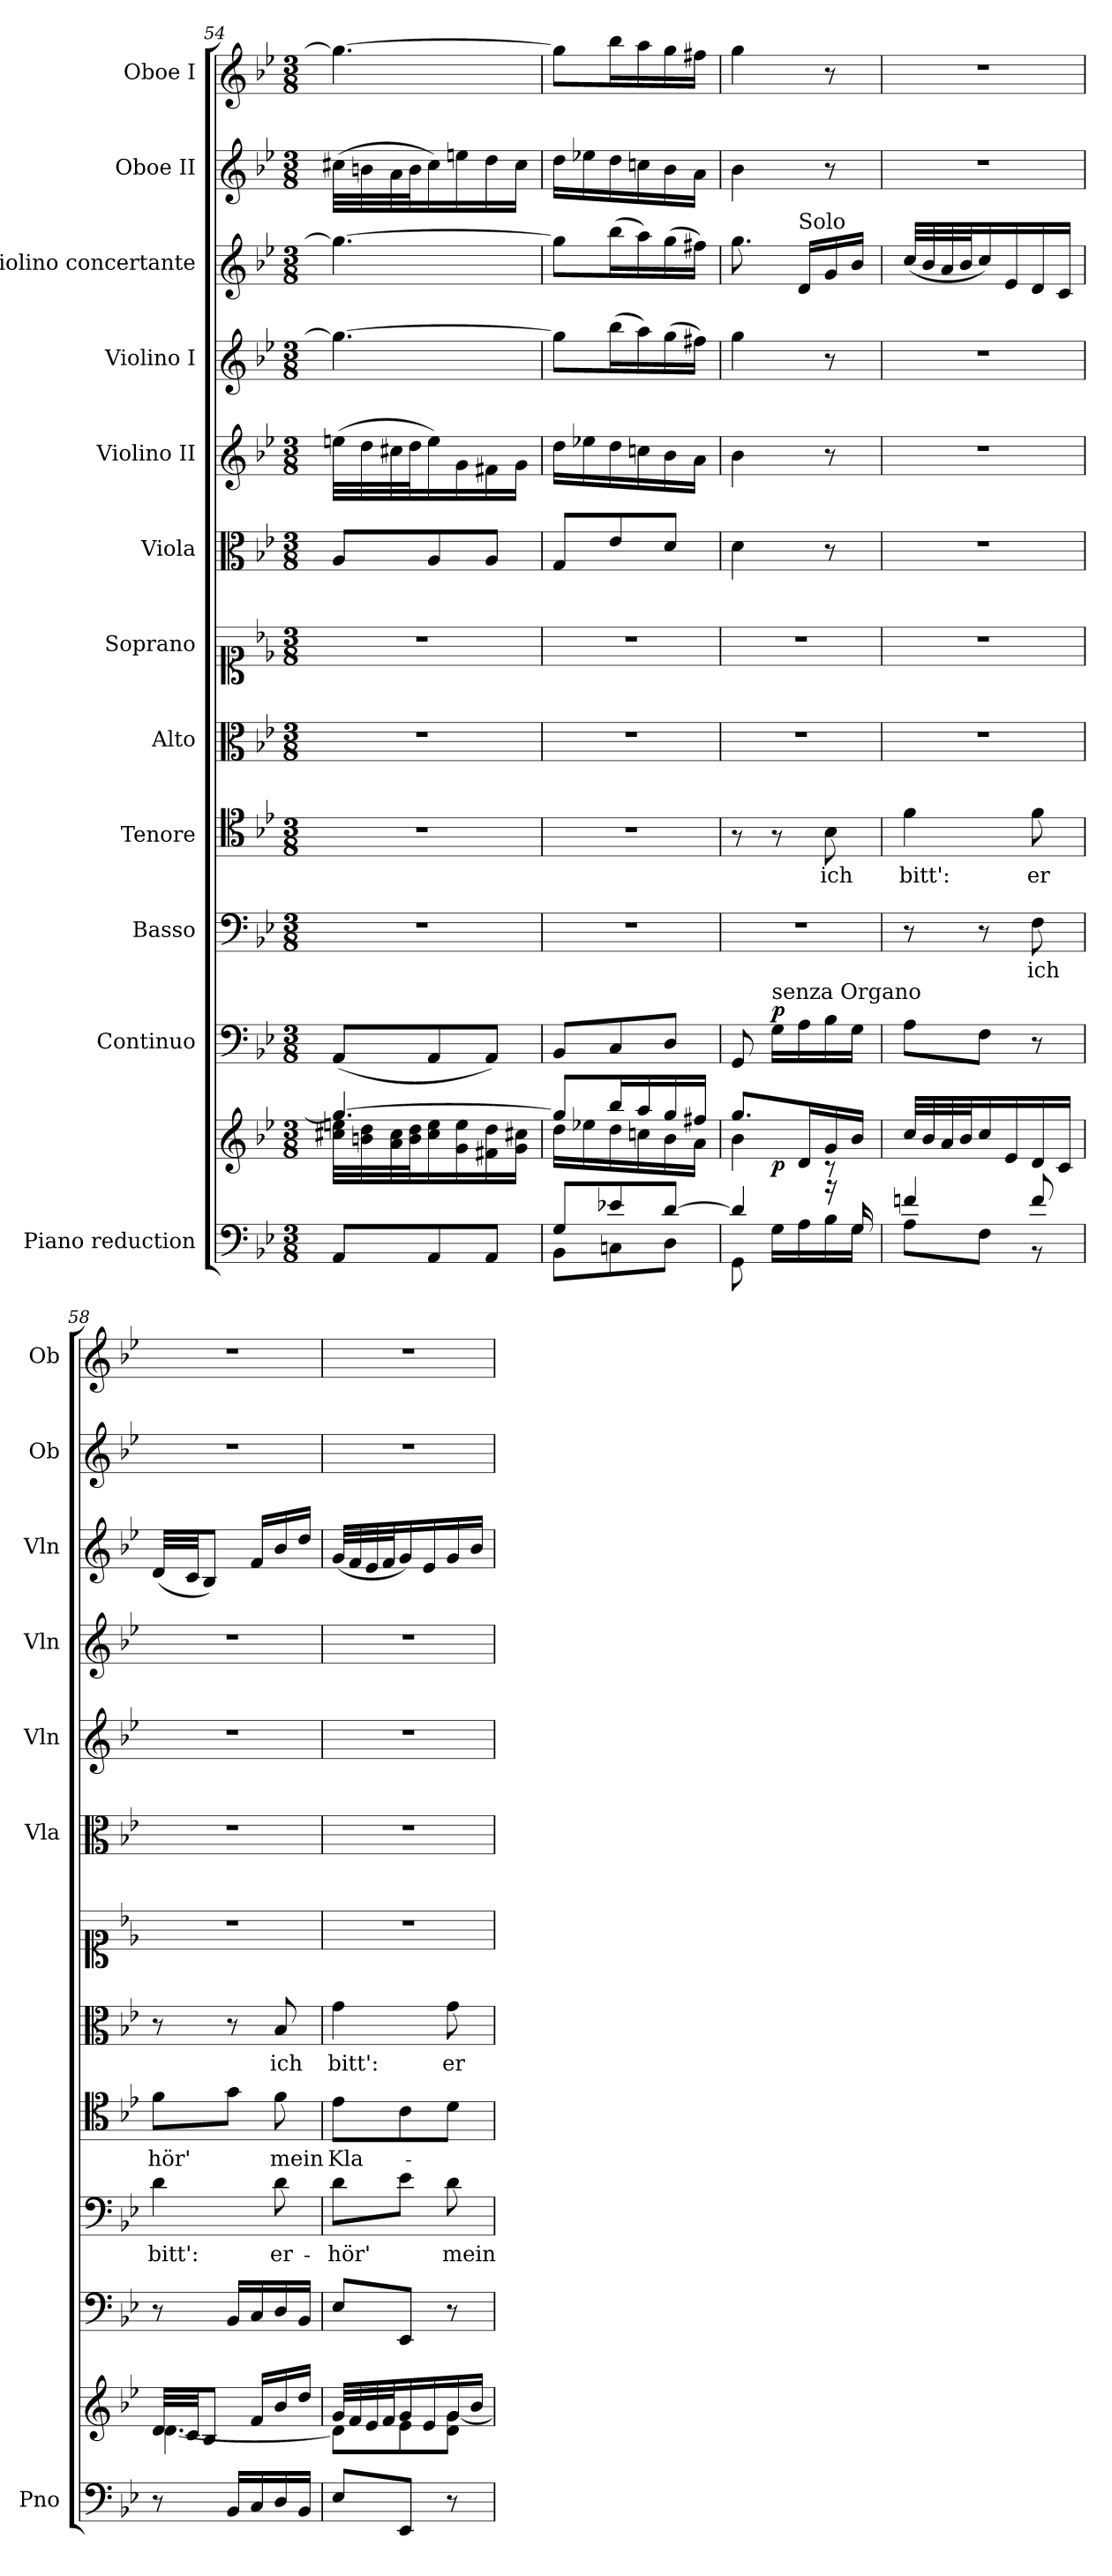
**kern	**kern	**dynam	**kern	**dynam	**kern	**text	**kern	**text	**kern	**text	**kern	**kern	**kern	**kern	**kern	**kern	**kern
*part12	*part12	*part12	*part11	*part11	*part10	*part10	*part9	*part9	*part8	*part8	*part7	*part6	*part5	*part4	*part3	*part2	*part1
*staff13	*staff12	*staff12/13	*staff11	*staff11	*staff10	*staff10	*staff9	*staff9	*staff8	*staff8	*staff7	*staff6	*staff5	*staff4	*staff3	*staff2	*staff1
*I"Piano reduction	*	*	*I"Continuo	*	*I"Basso	*	*I"Tenore	*	*I"Alto	*	*I"Soprano	*I"Viola	*I"Violino II	*I"Violino I	*I"Violino concertante	*I"Oboe II	*I"Oboe I
*I'Pno	*	*	*	*	*	*	*	*	*	*	*	*I'Vla	*I'Vln	*I'Vln	*I'Vln	*I'Ob	*I'Ob
*clefF4	*clefG2	*	*clefF4	*	*clefF4	*	*clefC4	*	*clefC3	*	*clefC1	*clefC3	*clefG2	*clefG2	*clefG2	*clefG2	*clefG2
*k[b-e-]	*k[b-e-]	*	*k[b-e-]	*	*k[b-e-]	*	*k[b-e-]	*	*k[b-e-]	*	*k[b-e-]	*k[b-e-]	*k[b-e-]	*k[b-e-]	*k[b-e-]	*k[b-e-]	*k[b-e-]
*M3/8	*M3/8	*	*M3/8	*	*M3/8	*	*M3/8	*	*M3/8	*	*M3/8	*M3/8	*M3/8	*M3/8	*M3/8	*M3/8	*M3/8
=54	=54	=54	=54	=54	=54	=54	=54	=54	=54	=54	=54	=54	=54	=54	=54	=54	=54
*	*^	*	*	*	*	*	*	*	*	*	*	*	*	*	*	*	*
8AA/L	4.gg/_	32cc#X\ 32een\LLL	.	(8AA/L	.	4.r	.	4.r	.	4.r	.	4.r	8A/L	(32een\LLL	4.gg\_	4.gg\_	(32cc#X\LLL	4.gg\_
.	.	32bn\ 32dd\	.	.	.	.	.	.	.	.	.	.	.	32dd\	.	.	32bn\	.
.	.	32a\ 32cc#\	.	.	.	.	.	.	.	.	.	.	.	32cc#X\	.	.	32a\	.
.	.	32b\ 32dd\J	.	.	.	.	.	.	.	.	.	.	.	32dd\J	.	.	32b\J	.
8AA/	.	16cc#\ 16ee\	.	8AA/	.	.	.	.	.	.	.	.	8A/	16ee\)	.	.	16cc#\)	.
.	.	16g\ 16ee\	.	.	.	.	.	.	.	.	.	.	.	16g\	.	.	16een\	.
8AA/J	.	16f#X\ 16dd\	.	8AA/J)	.	.	.	.	.	.	.	.	8A/J	16f#X\	.	.	16dd\	.
.	.	16g\ 16cc#X\JJ	.	.	.	.	.	.	.	.	.	.	.	16g\JJ	.	.	16cc#\JJ	.
=55	=55	=55	=55	=55	=55	=55	=55	=55	=55	=55	=55	=55	=55	=55	=55	=55	=55	=55
*^	*	*	*	*	*	*	*	*	*	*	*	*	*	*	*	*	*	*
8G/L	8BB-\L	8gg/L]	16dd\LL	.	8BB-/L	.	4.r	.	4.r	.	4.r	.	4.r	8G/L	16dd\LL	8gg\L]	8gg\L]	16dd\LL	8gg\L]
.	.	.	16ee-X\	.	.	.	.	.	.	.	.	.	.	.	16ee-X\	.	.	16ee-X\	.
8e-X/	8Cn\	16bb-/L	16dd\	.	8C/	.	.	.	.	.	.	.	.	8e-/	16dd\	(16bb-\L	(16bb-\L	16dd\	16bb-\L
.	.	16aa/	16ccn\	.	.	.	.	.	.	.	.	.	.	.	16ccn\	16aa\)	16aa\)	16ccn\	16aa\
[8d/J	8D\J	16gg/	16b-\	.	8D/J	.	.	.	.	.	.	.	.	8d/J	16b-\	(16gg\	(16gg\	16b-\	16gg\
.	.	16ff#X/JJ	16a\JJ	.	.	.	.	.	.	.	.	.	.	.	16a\JJ	16ff#X\JJ)	16ff#X\JJ)	16a\JJ	16ff#X\JJ
=56	=56	=56	=56	=56	=56	=56	=56	=56	=56	=56	=56	=56	=56	=56	=56	=56	=56	=56	=56
*	*	*	*^	*	*	*	*	*	*	*	*	*	*	*	*	*	*	*	*
4d/]	8GG\	8.gg/L	4b-\	8ryy	.	8GG/	.	4.r	.	8r	.	4.r	.	4.r	4d\	4b-\	4gg\	8.gg\	4b-\	4gg\
!	!	!	!	!	!	!LO:TX:a:t=senza Organo	!	!	!	!	!	!	!	!	!	!	!	!	!	!
!	!	!	!	!	!LO:DY:b	!	!LO:DY:a	!	!	!	!	!	!	!	!	!	!	!	!	!
.	16G\LL	.	.	4ryy	p	16G\LL	p	.	.	8r	.	.	.	.	.	.	.	.	.	.
!	!	!	!	!	!	!	!	!	!	!	!	!	!	!	!	!	!	!LO:TX:a:t=Solo	!	!
.	16A\	16d/L	.	.	.	16A\	.	.	.	.	.	.	.	.	.	.	.	16d/LL	.	.
!	!	!	!	!	!	!	!	!	!	!	!LO:LY:b	!	!	!	!	!	!	!	!	!
16r	16B-\	16g/	8r	.	.	16B-\	.	.	.	8B-\	ich	.	.	.	8r	8r	8r	16g/	8r	8r
16G/	16G\JJ	16b-/JJ	.	.	.	16G\JJ	.	.	.	.	.	.	.	.	.	.	.	16b-/JJ	.	.
!!LO:PB:g=z
=57	=57	=57	=57	=57	=57	=57	=57	=57	=57	=57	=57	=57	=57	=57	=57	=57	=57	=57	=57	=57
!	!	!	!	!	!	!	!	!	!	!	!LO:LY:b	!	!	!	!	!	!	!	!	!
*	*	*v	*v	*v	*	*	*	*	*	*	*	*	*	*	*	*	*	*	*	*
4fn/	8A\L	32cc/LLL	.	8A\L	.	8r	.	4f\	bitt':	4.r	.	4.r	4.r	4.r	4.r	(32cc/LLL	4.r	4.r
.	.	32b-/	.	.	.	.	.	.	.	.	.	.	.	.	.	32b-/	.	.
.	.	32a/	.	.	.	.	.	.	.	.	.	.	.	.	.	32a/	.	.
.	.	32b-/J	.	.	.	.	.	.	.	.	.	.	.	.	.	32b-/J	.	.
.	8F\J	16cc/	.	8F\J	.	8r	.	.	.	.	.	.	.	.	.	16cc/)	.	.
.	.	16e-/	.	.	.	.	.	.	.	.	.	.	.	.	.	16e-/	.	.
!	!	!	!	!	!	!	!LO:LY:b	!	!LO:LY:b	!	!	!	!	!	!	!	!	!
8f/	8r	16d/	.	8r	.	8F\	ich	8f\	er	.	.	.	.	.	.	16d/	.	.
.	.	16c/JJ	.	.	.	.	.	.	.	.	.	.	.	.	.	16c/JJ	.	.
*v	*v	*	*	*	*	*	*	*	*	*	*	*	*	*	*	*	*	*
=58	=58	=58	=58	=58	=58	=58	=58	=58	=58	=58	=58	=58	=58	=58	=58	=58	=58
*	*^	*	*	*	*	*	*	*	*	*	*	*	*	*	*	*	*
!	!	!	!	!	!	!	!LO:LY:b	!	!LO:LY:b	!	!	!	!	!	!	!	!	!
8r	32d/LLL	[4.d\	.	8r	.	4d\	bitt':	8f\L	hör'	8r	.	4.r	4.r	4.r	4.r	(32d/LLL	4.r	4.r
.	32c/JJ	.	.	.	.	.	.	.	.	.	.	.	.	.	.	32c/JJ	.	.
.	8B-/J	.	.	.	.	.	.	.	.	.	.	.	.	.	.	8B-/J)	.	.
16BB-/LL	.	.	.	16BB-/LL	.	.	.	8g\J	.	8r	.	.	.	.	.	.	.	.
16C/	16f/LL	.	.	16C/	.	.	.	.	.	.	.	.	.	.	.	16f/LL	.	.
!	!	!	!	!	!	!	!LO:LY:b	!	!LO:LY:b	!	!LO:LY:b	!	!	!	!	!	!	!
16D/	16b-/	.	.	16D/	.	8d\	er-	8f\	mein	8B-/	ich	.	.	.	.	16b-/	.	.
16BB-/JJ	16dd/JJ	.	.	16BB-/JJ	.	.	.	.	.	.	.	.	.	.	.	16dd/JJ	.	.
=59	=59	=59	=59	=59	=59	=59	=59	=59	=59	=59	=59	=59	=59	=59	=59	=59	=59	=59
!	!	!	!	!	!	!	!LO:LY:b	!	!LO:LY:b	!	!LO:LY:b	!	!	!	!	!	!	!
8E-/L	32g/LLL	8d\L]	.	8E-/L	.	8d\L	-hör'	8e-\L	Kla-	4g\	bitt':	4.r	4.r	4.r	4.r	(32g/LLL	4.r	4.r
.	32f/	.	.	.	.	.	.	.	.	.	.	.	.	.	.	32f/	.	.
.	32e-/	.	.	.	.	.	.	.	.	.	.	.	.	.	.	32e-/	.	.
.	32f/J	.	.	.	.	.	.	.	.	.	.	.	.	.	.	32f/J	.	.
8EE-/J	16g/	8e-\	.	8EE-/J	.	8e-\J	.	8c\	.	.	.	.	.	.	.	16g/)	.	.
.	16e-/	.	.	.	.	.	.	.	.	.	.	.	.	.	.	16e-/	.	.
!	!	!	!	!	!	!	!LO:LY:b	!	!	!	!LO:LY:b	!	!	!	!	!	!	!
8r	16g/	8d\ [8g\J	.	8r	.	8d\	mein	8d\J	.	8g\	er-	.	.	.	.	16g/	.	.
.	16b-/JJ	.	.	.	.	.	.	.	.	.	.	.	.	.	.	16b-/JJ	.	.
*	*v	*v	*	*	*	*	*	*	*	*	*	*	*	*	*	*	*	*
=	=	=	=	=	=	=	=	=	=	=	=	=	=	=	=	=	=
*-	*-	*-	*-	*-	*-	*-	*-	*-	*-	*-	*-	*-	*-	*-	*-	*-	*-
